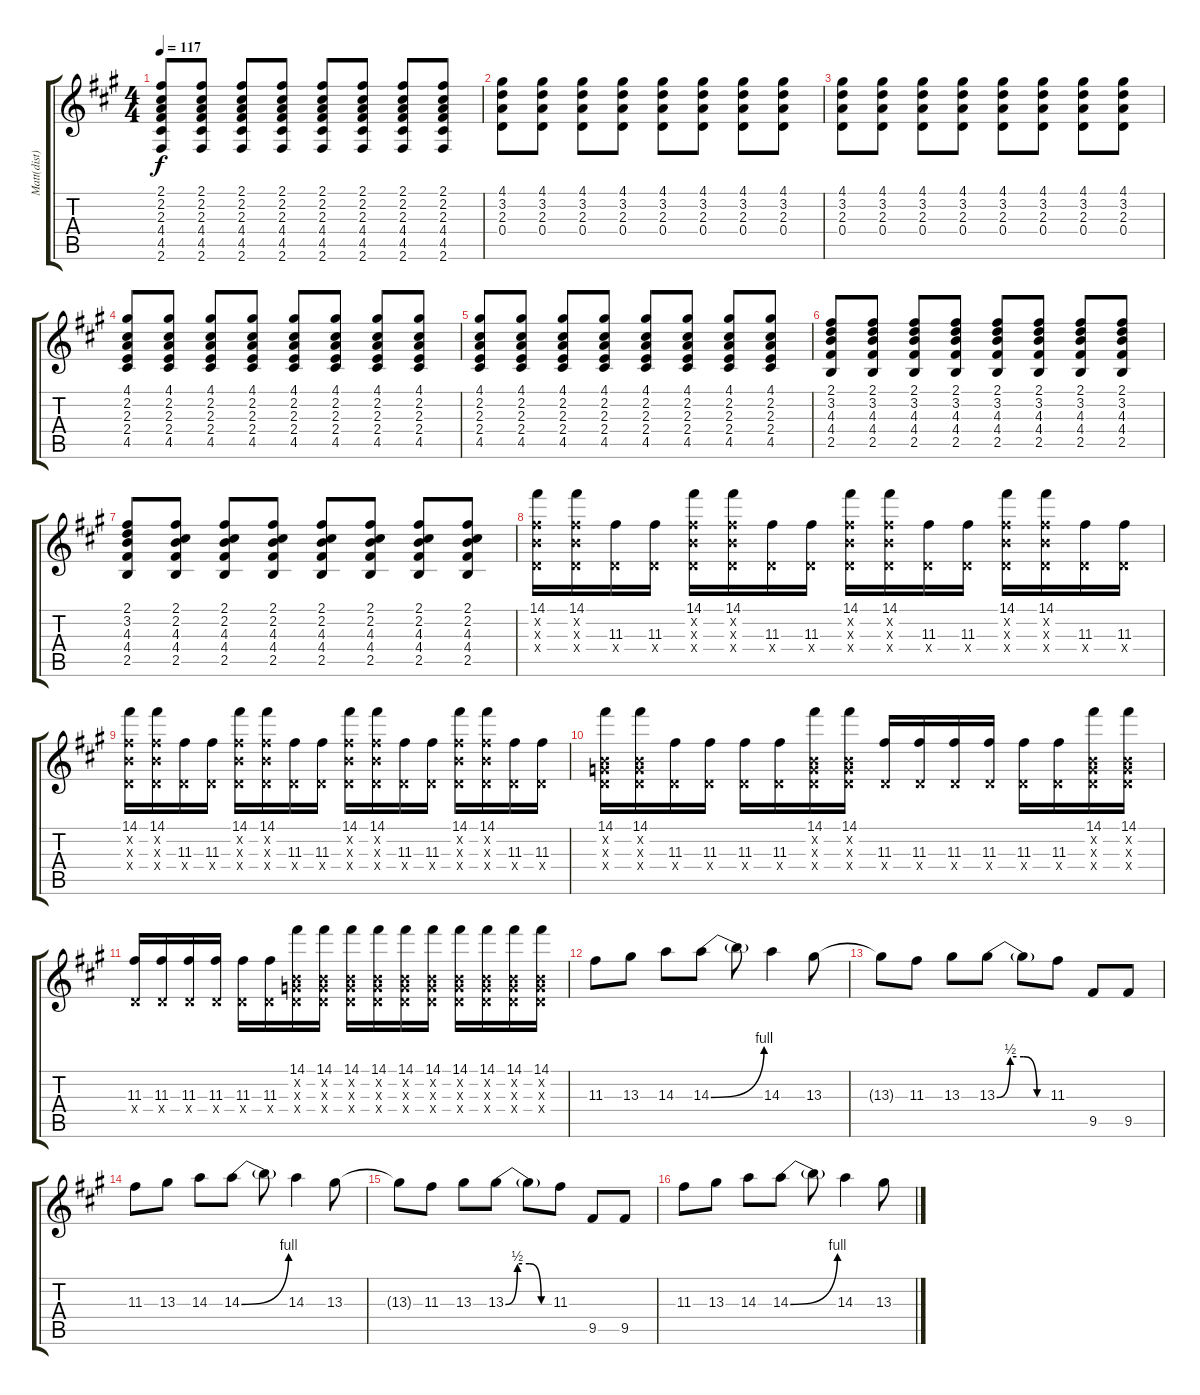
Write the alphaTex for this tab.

\track ("Matt(dist)" "Matt(dist)") {instrument overdrivenguitar}
\staff {score tabs}
\tuning (E4 B3 G3 D3 A2 E2) {hide}
\ts (4 4)
\tempo 117
\clef g2
\ks a
(2.1 2.2 2.3 4.4 4.5 2.6).8{dy f} (2.1 2.2 2.3 4.4 4.5 2.6).8 (2.1 2.2 2.3 4.4 4.5 2.6).8 (2.1 2.2 2.3 4.4 4.5 2.6).8 (2.1 2.2 2.3 4.4 4.5 2.6).8 (2.1 2.2 2.3 4.4 4.5 2.6).8 (2.1 2.2 2.3 4.4 4.5 2.6).8 (2.1 2.2 2.3 4.4 4.5 2.6).8 |
(4.1 3.2 2.3 0.4).8 (4.1 3.2 2.3 0.4).8 (4.1 3.2 2.3 0.4).8 (4.1 3.2 2.3 0.4).8 (4.1 3.2 2.3 0.4).8 (4.1 3.2 2.3 0.4).8 (4.1 3.2 2.3 0.4).8 (4.1 3.2 2.3 0.4).8 |
(4.1 3.2 2.3 0.4).8 (4.1 3.2 2.3 0.4).8 (4.1 3.2 2.3 0.4).8 (4.1 3.2 2.3 0.4).8 (4.1 3.2 2.3 0.4).8 (4.1 3.2 2.3 0.4).8 (4.1 3.2 2.3 0.4).8 (4.1 3.2 2.3 0.4).8 |
(4.1 2.2 2.3 2.4 4.5).8 (4.1 2.2 2.3 2.4 4.5).8 (4.1 2.2 2.3 2.4 4.5).8 (4.1 2.2 2.3 2.4 4.5).8 (4.1 2.2 2.3 2.4 4.5).8 (4.1 2.2 2.3 2.4 4.5).8 (4.1 2.2 2.3 2.4 4.5).8 (4.1 2.2 2.3 2.4 4.5).8 |
(4.1 2.2 2.3 2.4 4.5).8 (4.1 2.2 2.3 2.4 4.5).8 (4.1 2.2 2.3 2.4 4.5).8 (4.1 2.2 2.3 2.4 4.5).8 (4.1 2.2 2.3 2.4 4.5).8 (4.1 2.2 2.3 2.4 4.5).8 (4.1 2.2 2.3 2.4 4.5).8 (4.1 2.2 2.3 2.4 4.5).8 |
(2.1 3.2 4.3 4.4 2.5).8 (2.1 3.2 4.3 4.4 2.5).8 (2.1 3.2 4.3 4.4 2.5).8 (2.1 3.2 4.3 4.4 2.5).8 (2.1 3.2 4.3 4.4 2.5).8 (2.1 3.2 4.3 4.4 2.5).8 (2.1 3.2 4.3 4.4 2.5).8 (2.1 3.2 4.3 4.4 2.5).8 |
(2.1 3.2 4.3 4.4 2.5).8 (2.1 2.2 4.3 4.4 2.5).8 (2.1 2.2 4.3 4.4 2.5).8 (2.1 2.2 4.3 4.4 2.5).8 (2.1 2.2 4.3 4.4 2.5).8 (2.1 2.2 4.3 4.4 2.5).8 (2.1 2.2 4.3 4.4 2.5).8 (2.1 2.2 4.3 4.4 2.5).8 |
(14.1 0.2{x} 11.3{x} 0.4{x}).16 (14.1 0.2{x} 11.3{x} 0.4{x}).16 (11.3 0.4{x}).16 (11.3 0.4{x}).16 (14.1 0.2{x} 11.3{x} 0.4{x}).16 (14.1 0.2{x} 11.3{x} 0.4{x}).16 (11.3 0.4{x}).16 (11.3 0.4{x}).16 (14.1 0.2{x} 11.3{x} 0.4{x}).16 (14.1 0.2{x} 11.3{x} 0.4{x}).16 (11.3 0.4{x}).16 (11.3 0.4{x}).16 (14.1 0.2{x} 11.3{x} 0.4{x}).16 (14.1 0.2{x} 11.3{x} 0.4{x}).16 (11.3 0.4{x}).16 (11.3 0.4{x}).16 |
(14.1 0.2{x} 11.3{x} 0.4{x}).16 (14.1 0.2{x} 11.3{x} 0.4{x}).16 (11.3 0.4{x}).16 (11.3 0.4{x}).16 (14.1 0.2{x} 11.3{x} 0.4{x}).16 (14.1 0.2{x} 11.3{x} 0.4{x}).16 (11.3 0.4{x}).16 (11.3 0.4{x}).16 (14.1 0.2{x} 11.3{x} 0.4{x}).16 (14.1 0.2{x} 11.3{x} 0.4{x}).16 (11.3 0.4{x}).16 (11.3 0.4{x}).16 (14.1 0.2{x} 11.3{x} 0.4{x}).16 (14.1 0.2{x} 11.3{x} 0.4{x}).16 (11.3 0.4{x}).16 (11.3 0.4{x}).16 |
(14.1 0.2{x} 0.3{x} 0.4{x}).16 (14.1 0.2{x} 0.3{x} 0.4{x}).16 (11.3 0.4{x}).16 (11.3 0.4{x}).16 (11.3 0.4{x}).16 (11.3 0.4{x}).16 (14.1 0.2{x} 0.3{x} 0.4{x}).16 (14.1 0.2{x} 0.3{x} 0.4{x}).16 (11.3 0.4{x}).16 (11.3 0.4{x}).16 (11.3 0.4{x}).16 (11.3 0.4{x}).16 (11.3 0.4{x}).16 (11.3 0.4{x}).16 (14.1 0.2{x} 0.3{x} 0.4{x}).16 (14.1 0.2{x} 0.3{x} 0.4{x}).16 |
(11.3 0.4{x}).16 (11.3 0.4{x}).16 (11.3 0.4{x}).16 (11.3 0.4{x}).16 (11.3 0.4{x}).16 (11.3 0.4{x}).16 (14.1 0.2{x} 0.3{x} 0.4{x}).16 (14.1 0.2{x} 0.3{x} 0.4{x}).16 (14.1 0.2{x} 0.3{x} 0.4{x}).16 (14.1 0.2{x} 0.3{x} 0.4{x}).16 (14.1 0.2{x} 0.3{x} 0.4{x}).16 (14.1 0.2{x} 0.3{x} 0.4{x}).16 (14.1 0.2{x} 0.3{x} 0.4{x}).16 (14.1 0.2{x} 0.3{x} 0.4{x}).16 (14.1 0.2{x} 0.3{x} 0.4{x}).16 (14.1 0.2{x} 0.3{x} 0.4{x}).16 |
11.3.8 13.3.8 14.3.8 14.3{be (bend 0 0 60 4)}.8 14.3{t}.8 14.3.4 13.3.8 |
13.3{t}.8 11.3.8 13.3.8 13.3{be (custom 0 0 15 2 30 2 45 0 60 0)}.8 13.3{t}.8 11.3.8 9.5.8 9.5.8 |
11.3.8 13.3.8 14.3.8 14.3{be (bend 0 0 60 4)}.8 14.3{t}.8 14.3.4 13.3.8 |
13.3{t}.8 11.3.8 13.3.8 13.3{be (custom 0 0 15 2 30 2 45 0 60 0)}.8 13.3{t}.8 11.3.8 9.5.8 9.5.8 |
11.3.8 13.3.8 14.3.8 14.3{be (bend 0 0 60 4)}.8 14.3{t}.8 14.3.4 13.3.8
